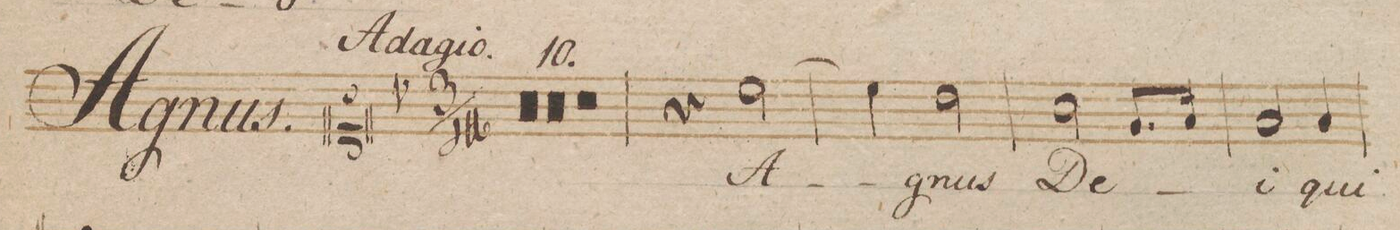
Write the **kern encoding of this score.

**kern	**text
*I"Canto	*
*clefC1	*
*k[b-]	*
*M3/4	*
0.r	.
=2	=2
=3	=3
=4	=4
=5	=5
0.r	.
=6	=6
=7	=7
=8	=8
=9	=9
1.r	.
=10	=10
=11	=11
4r	.
*2\right	*
[2cc\	A-
=12	=12
4cc\]	.
2b-\	-gnus
=13	=13
2a\	De-
8.e/L	.
16f/Jk	.
=14	=14
2f/	-i
4f/	qui
=15	=15
*-	*-
